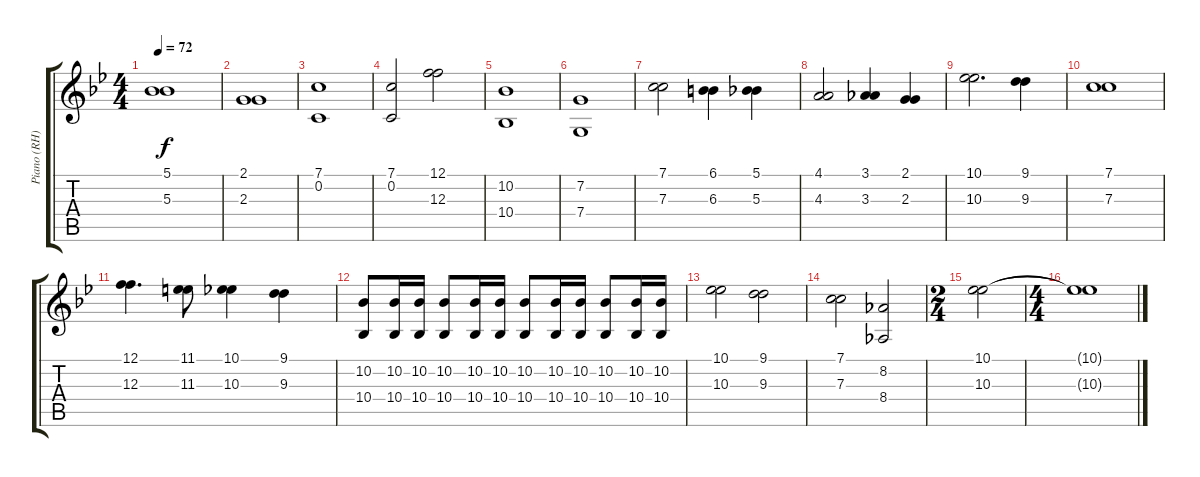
\track ("Piano (RH)" "Piano (RH)") {instrument brightacousticpiano}
\staff {score tabs}
\tuning (F4 C4 F4 C3 F3 C2) {hide}
\ts (4 4)
\tempo 72
\clef g2
\ks bb
(5.1 5.3).1{dy f} |
(2.1 2.3).1 |
(7.1 0.2).1 |
(7.1 0.2).2 (12.1 12.3).2 |
(10.2 10.4).1 |
(7.2 7.4).1 |
(7.1 7.3).2 (6.1 6.3).4 (5.1 5.3).4 |
(4.1 4.3).2 (3.1 3.3).4 (2.1 2.3).4 |
(10.1 10.3).2{d} (9.1 9.3).4 |
(7.1 7.3).1 |
(12.1 12.3).4{d} (11.1 11.3).8 (10.1 10.3).4 (9.1 9.3).4 |
(10.2 10.4).8 (10.2 10.4).16 (10.2 10.4).16 (10.2 10.4).8 (10.2 10.4).16 (10.2 10.4).16 (10.2 10.4).8 (10.2 10.4).16 (10.2 10.4).16 (10.2 10.4).8 (10.2 10.4).16 (10.2 10.4).16 |
(10.1 10.3).2 (9.1 9.3).2 |
(7.1 7.3).2 (8.2 8.4).2 |
\ts (2 4)
(10.1 10.3).2 |
\ts (4 4)
(10.1{t} 10.3{t}).1
